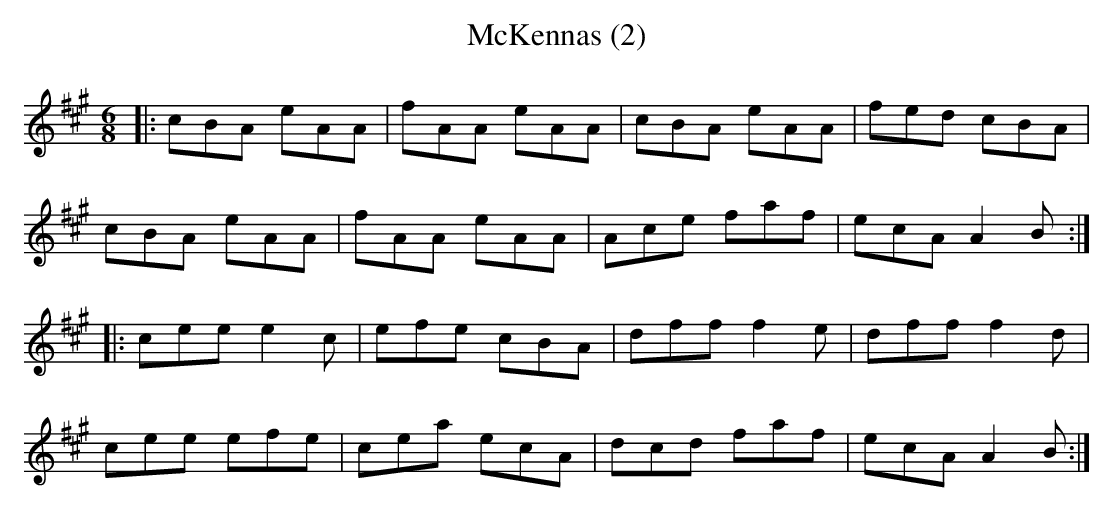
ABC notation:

X:1
T:McKennas (2)
M:6/8
L:1/8
K:A
|:cBA eAA|fAA eAA|cBA eAA|fed cBA|!
cBA eAA|fAA eAA|Ace faf|ecA A2B:|!
|:cee e2c|efe cBA|dff f2e|dff f2d|!
cee efe|cea ecA|dcd faf|ecA A2B:|!
